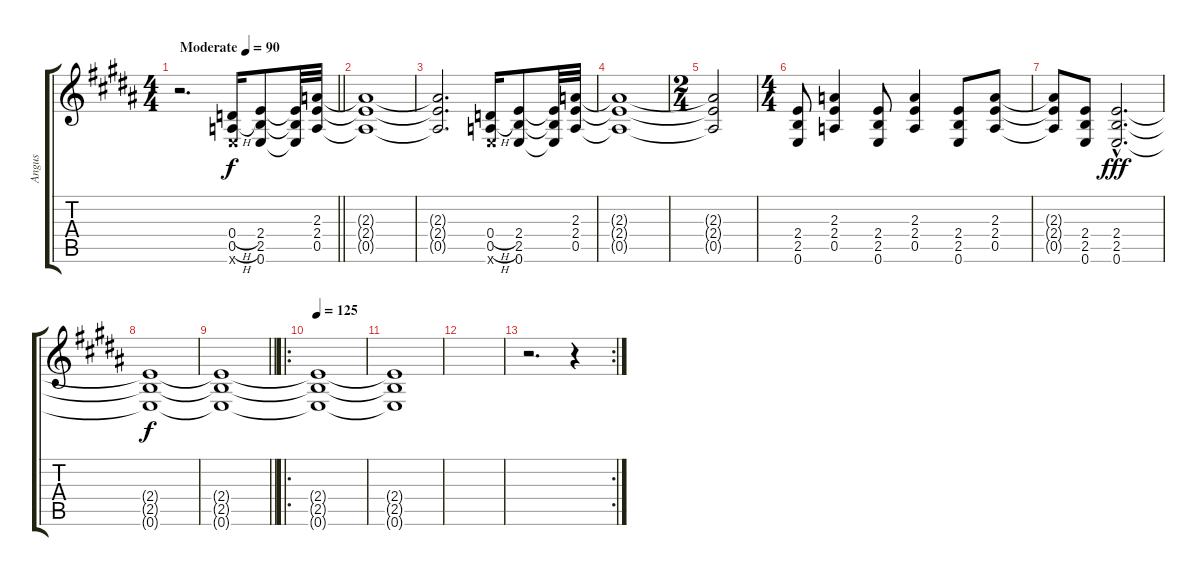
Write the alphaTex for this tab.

\track ("Angus" "Angus") {instrument distortionguitar}
\staff {score tabs}
\tuning (E4 B3 G3 D3 A2 E2) {hide}
\ts (4 4)
\tempo (90 "Moderate")
\clef g2
\barLineRight lightlight
\ks b
r.2{d dy f instrument distortionguitar} (0.4{h} 0.5{h} 0.6{x}).16 (2.4 2.5 0.6).8 (2.4{t} 2.5{t} 0.6{t}).32 (2.3 2.4 0.5).32 |
(2.3{t} 2.4{t} 0.5{t}).1 |
(2.3{t} 2.4{t} 0.5{t}).2{d} (0.4{h} 0.5{h} 0.6{x}).16 (2.4 2.5 0.6).8 (2.4{t} 2.5{t} 0.6{t}).32 (2.3 2.4 0.5).32 |
(2.3{t} 2.4{t} 0.5{t}).1 |
\ts (2 4)
(2.3{t} 2.4{t} 0.5{t}).2 |
\ts (4 4)
(2.4 2.5 0.6).8 (2.3 2.4 0.5).4 (2.4 2.5 0.6).8 (2.3 2.4 0.5).4 (2.4 2.5 0.6).8 (2.3 2.4 0.5).8 |
(2.3{t} 2.4{t} 0.5{t}).8 (2.4 2.5 0.6).8 (2.4 2.5 0.6{hac}).2{d dy fff} |
(2.4{t} 2.5{t} 0.6{t}).1{dy f} |
\barLineRight lightlight
(2.4{t} 2.5{t} 0.6{t}).1 |
\ro
\tempo 125
(2.4{t} 2.5{t} 0.6{t}).1{volume 0} |
(2.4{t} 2.5{t} 0.6{t}).1 |
|
\rc 2
r.2{d} r.4
